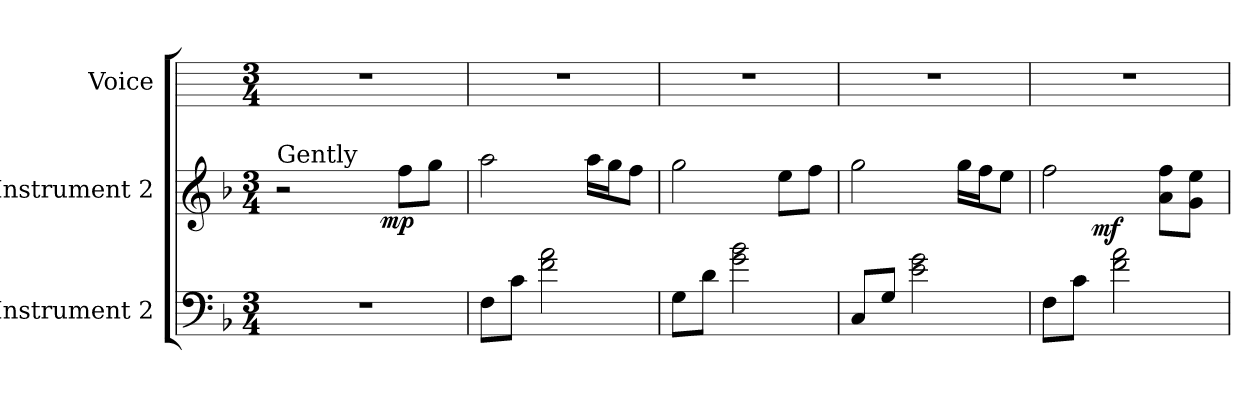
**kern	**dynam	**kern	**dynam	**kern
*part3	*part3	*part2	*part2	*part1
*staff3	*staff3	*staff2	*staff2	*staff1
*I"Instrument 2	*	*I"Instrument 2	*	*I"Voice
*	*	*	*	*I'Voice
!!LO:PB:g=z
*stria5	*	*stria5	*	*stria5
*clefF4	*	*clefG2	*	*
*k[b-]	*	*k[b-]	*	*k[]
*F:	*	*F:	*	*C:
*M3/4	*	*M3/4	*	*M3/4
*MM72	*	*MM72	*	*MM72
=1	=1	=1	=1	=1
*	*	*^	*	*
!	!	!LO:TX:a:t=Gently	!	!	!
2.r	.	2r	4ryy	.	2.r
.	.	.	8ryy	.	.
.	.	.	16ryy	.	.
.	.	.	64ryy	.	.
!	!	!	!	!LO:DY:b	!
.	.	.	4ryy	mp	.
.	.	8ff\L	.	.	.
.	.	8gg\J	.	.	.
.	.	.	32.ryy	.	.
*	*	*v	*v	*	*
=2	=2	=2	=2	=2
8F\L	.	2aa\	.	2.r
8c\J	.	.	.	.
2f\ 2a\	.	.	.	.
.	.	16aa\L	.	.
.	.	16gg\	.	.
.	.	8ff\J	.	.
=3	=3	=3	=3	=3
8G\L	.	2gg\	.	2.r
8d\J	.	.	.	.
2g\ 2b-\	.	.	.	.
.	.	8ee\L	.	.
.	.	8ff\J	.	.
=4	=4	=4	=4	=4
8C/L	.	2gg\	.	2.r
8G/J	.	.	.	.
2e\ 2g\	.	.	.	.
.	.	16gg\L	.	.
.	.	16ff\	.	.
.	.	8ee\J	.	.
!!LO:LB:g=z
=5	=5	=5	=5	=5
*^	*	*	*	*
8F\L	8.ryy	.	2ff\	.	2.r
8c\J	.	.	.	.	.
!	!	!LO:DY:a	!	!	!
.	2ryy	mf	.	.	.
2a\ 2f\	.	.	.	.	.
.	.	.	8ff\ 8a\L	.	.
.	.	.	8ee\ 8g\J	.	.
.	16ryy	.	.	.	.
*v	*v	*	*	*	*
=	=	=	=	=
*-	*-	*-	*-	*-
